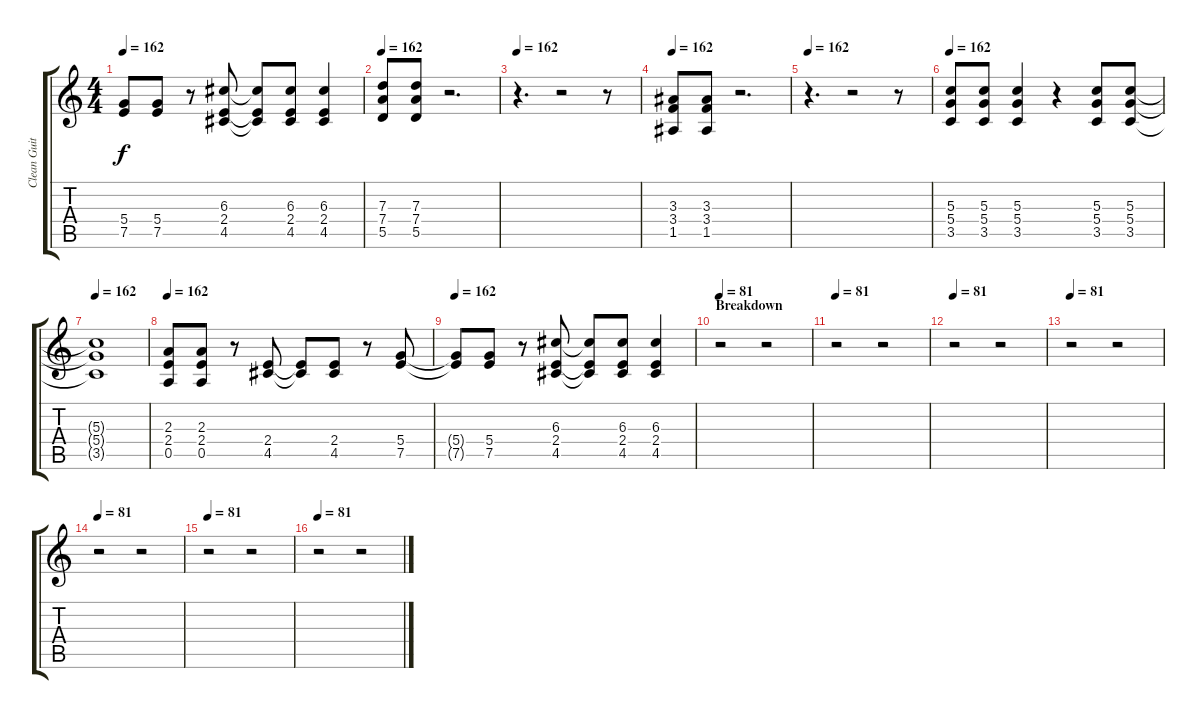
\track ("Clean Guitar" "Clean Guit") {instrument electricguitarjazz}
\staff {score tabs}
\tuning (E4 B3 G3 D3 A2 D2) {hide}
\ts (4 4)
\tempo 162
\clef g2
\ks c
(5.4{t} 7.5{t}).8{dy f} (5.4 7.5).8 r.8 (6.3 2.4 4.5).8 (6.3{t} 2.4{t} 4.5{t}).8 (6.3 2.4 4.5).8 (6.3 2.4 4.5).4 |
\tempo 162
(7.3 7.4 5.5).8 (7.3 7.4 5.5).8 r.2{d} |
\tempo 162
r.4{d} r.2 r.8 |
\tempo 162
(3.3 3.4 1.5).8 (3.3 3.4 1.5).8 r.2{d} |
\tempo 162
r.4{d} r.2 r.8 |
\tempo 162
(5.3 5.4 3.5).8 (5.3 5.4 3.5).8 (5.3 5.4 3.5).4 r.4 (5.3 5.4 3.5).8 (5.3 5.4 3.5).8 |
\tempo 162
(5.3{t} 5.4{t} 3.5{t}).1 |
\tempo 162
(2.3 2.4 0.5).8 (2.3 2.4 0.5).8 r.8 (2.4 4.5).8 (2.4{t} 4.5{t}).8 (2.4 4.5).8 r.8 (5.4 7.5).8 |
\tempo 162
(5.4{t} 7.5{t}).8 (5.4 7.5).8 r.8 (6.3 2.4 4.5).8 (6.3{t} 2.4{t} 4.5{t}).8 (6.3 2.4 4.5).8 (6.3 2.4 4.5).4 |
\section ("" "Breakdown")
\tempo 81
r.2 r.2 |
\tempo 81
r.2 r.2 |
\tempo 81
r.2 r.2 |
\tempo 81
r.2 r.2 |
\tempo 81
r.2 r.2 |
\tempo 81
r.2 r.2 |
\tempo 81
r.2 r.2
